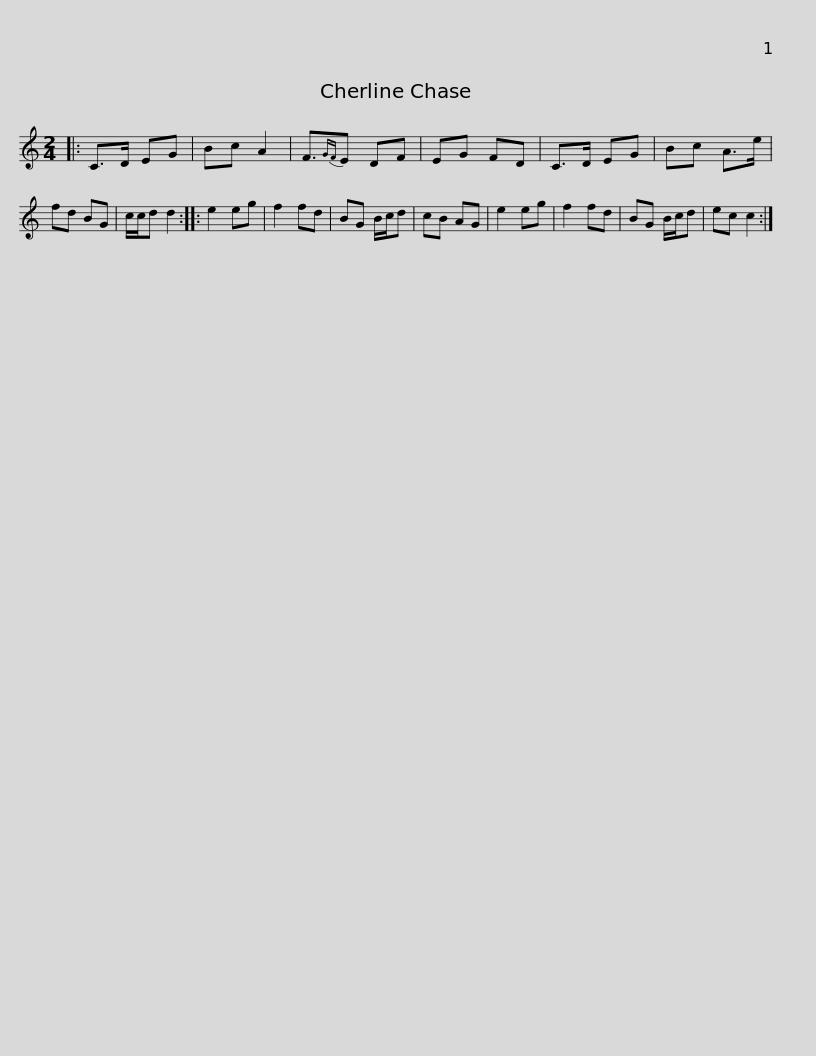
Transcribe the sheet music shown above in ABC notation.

X:1
L:1/8
M:2/4
I:linebreak $
K:C
V:1 treble
V:1
|: C>D EG | Bc A2 | F3/2{GF}E DF | EG FD | C>D EG | %5
 Bc A>e | fd BG | c/c/d d2 :: e2 eg | f2 fd |$ %10
 BG B/c/d | cB AG | e2 eg | f2 fd | BG B/c/d | %15
 ec c2 :| %16
